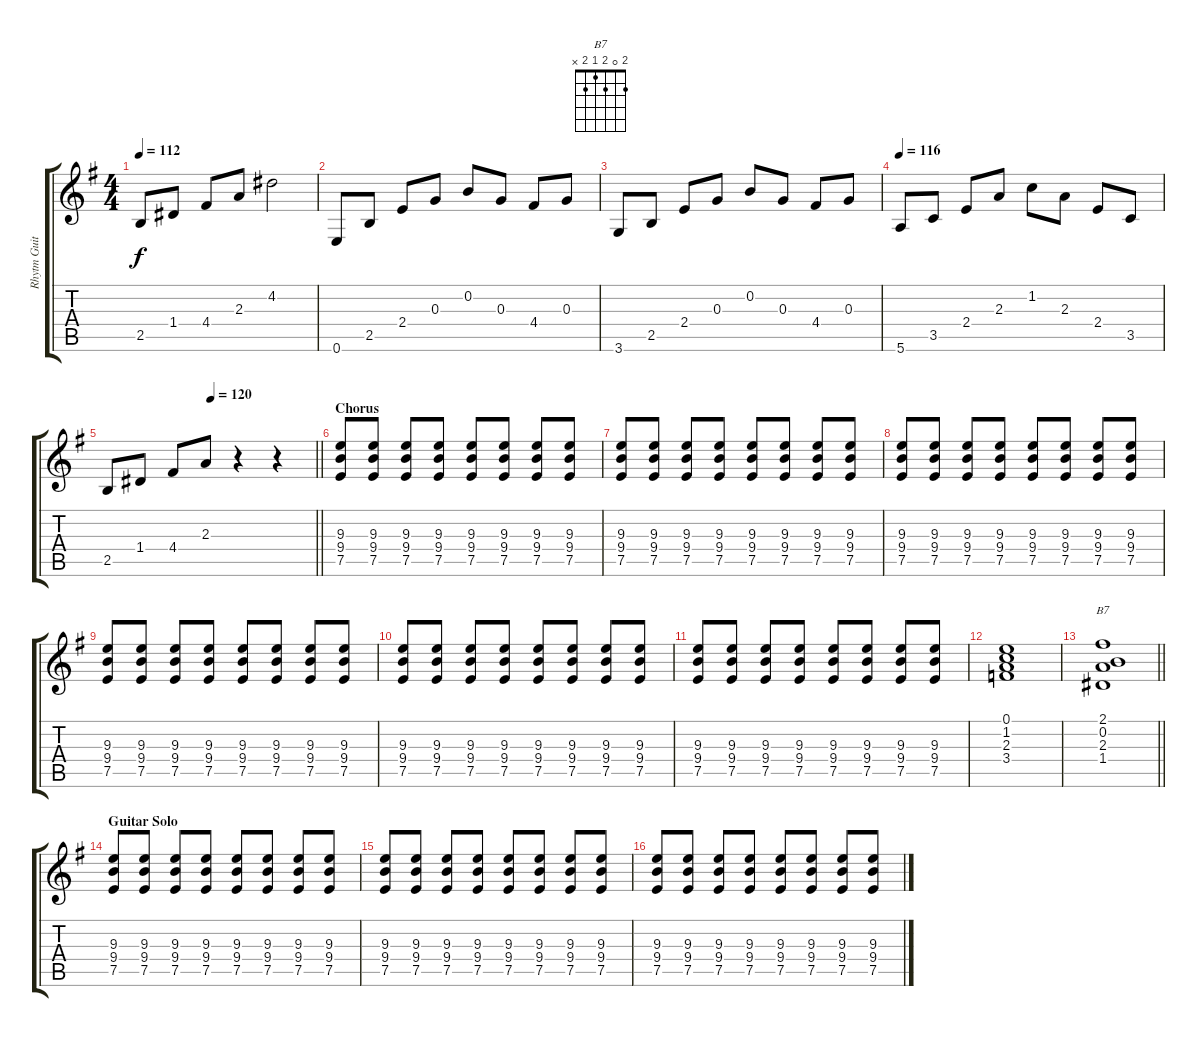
\track ("Rhytm Guitar" "Rhytm Guit") {instrument distortionguitar}
\staff {score tabs}
\tuning (E4 B3 G3 D3 A2 E2) {hide}
\chord ("B7" 2 0 2 1 2 x)
\ts (4 4)
\tempo 112
\clef g2
\ks eminor
2.5.8{dy f} 1.4.8 4.4.8 2.3.8 4.2.2 |
0.6.8 2.5.8 2.4.8 0.3.8 0.2.8 0.3.8 4.4.8 0.3.8 |
3.6.8 2.5.8 2.4.8 0.3.8 0.2.8 0.3.8 4.4.8 0.3.8 |
\tempo 116
5.6.8 3.5.8 2.4.8 2.3.8 1.2.8 2.3.8 2.4.8 3.5.8 |
\tempo (120 0.5)
\barLineRight lightlight
2.5.8 1.4.8 4.4.8 2.3.8 r.4 r.4 |
\section ("" "Chorus")
(9.3 9.4 7.5).8{instrument distortionguitar} (9.3 9.4 7.5).8 (9.3 9.4 7.5).8 (9.3 9.4 7.5).8 (9.3 9.4 7.5).8 (9.3 9.4 7.5).8 (9.3 9.4 7.5).8 (9.3 9.4 7.5).8 |
(9.3 9.4 7.5).8 (9.3 9.4 7.5).8 (9.3 9.4 7.5).8 (9.3 9.4 7.5).8 (9.3 9.4 7.5).8 (9.3 9.4 7.5).8 (9.3 9.4 7.5).8 (9.3 9.4 7.5).8 |
(9.3 9.4 7.5).8 (9.3 9.4 7.5).8 (9.3 9.4 7.5).8 (9.3 9.4 7.5).8 (9.3 9.4 7.5).8 (9.3 9.4 7.5).8 (9.3 9.4 7.5).8 (9.3 9.4 7.5).8 |
(9.3 9.4 7.5).8 (9.3 9.4 7.5).8 (9.3 9.4 7.5).8 (9.3 9.4 7.5).8 (9.3 9.4 7.5).8 (9.3 9.4 7.5).8 (9.3 9.4 7.5).8 (9.3 9.4 7.5).8 |
(9.3 9.4 7.5).8 (9.3 9.4 7.5).8 (9.3 9.4 7.5).8 (9.3 9.4 7.5).8 (9.3 9.4 7.5).8 (9.3 9.4 7.5).8 (9.3 9.4 7.5).8 (9.3 9.4 7.5).8 |
(9.3 9.4 7.5).8 (9.3 9.4 7.5).8 (9.3 9.4 7.5).8 (9.3 9.4 7.5).8 (9.3 9.4 7.5).8 (9.3 9.4 7.5).8 (9.3 9.4 7.5).8 (9.3 9.4 7.5).8 |
(0.1 1.2 2.3 3.4).1 |
\barLineRight lightlight
(2.1 0.2 2.3 1.4).1{ch "B7"} |
\section ("" "Guitar Solo")
(9.3 9.4 7.5).8 (9.3 9.4 7.5).8 (9.3 9.4 7.5).8 (9.3 9.4 7.5).8 (9.3 9.4 7.5).8 (9.3 9.4 7.5).8 (9.3 9.4 7.5).8 (9.3 9.4 7.5).8 |
(9.3 9.4 7.5).8 (9.3 9.4 7.5).8 (9.3 9.4 7.5).8 (9.3 9.4 7.5).8 (9.3 9.4 7.5).8 (9.3 9.4 7.5).8 (9.3 9.4 7.5).8 (9.3 9.4 7.5).8 |
(9.3 9.4 7.5).8 (9.3 9.4 7.5).8 (9.3 9.4 7.5).8 (9.3 9.4 7.5).8 (9.3 9.4 7.5).8 (9.3 9.4 7.5).8 (9.3 9.4 7.5).8 (9.3 9.4 7.5).8
